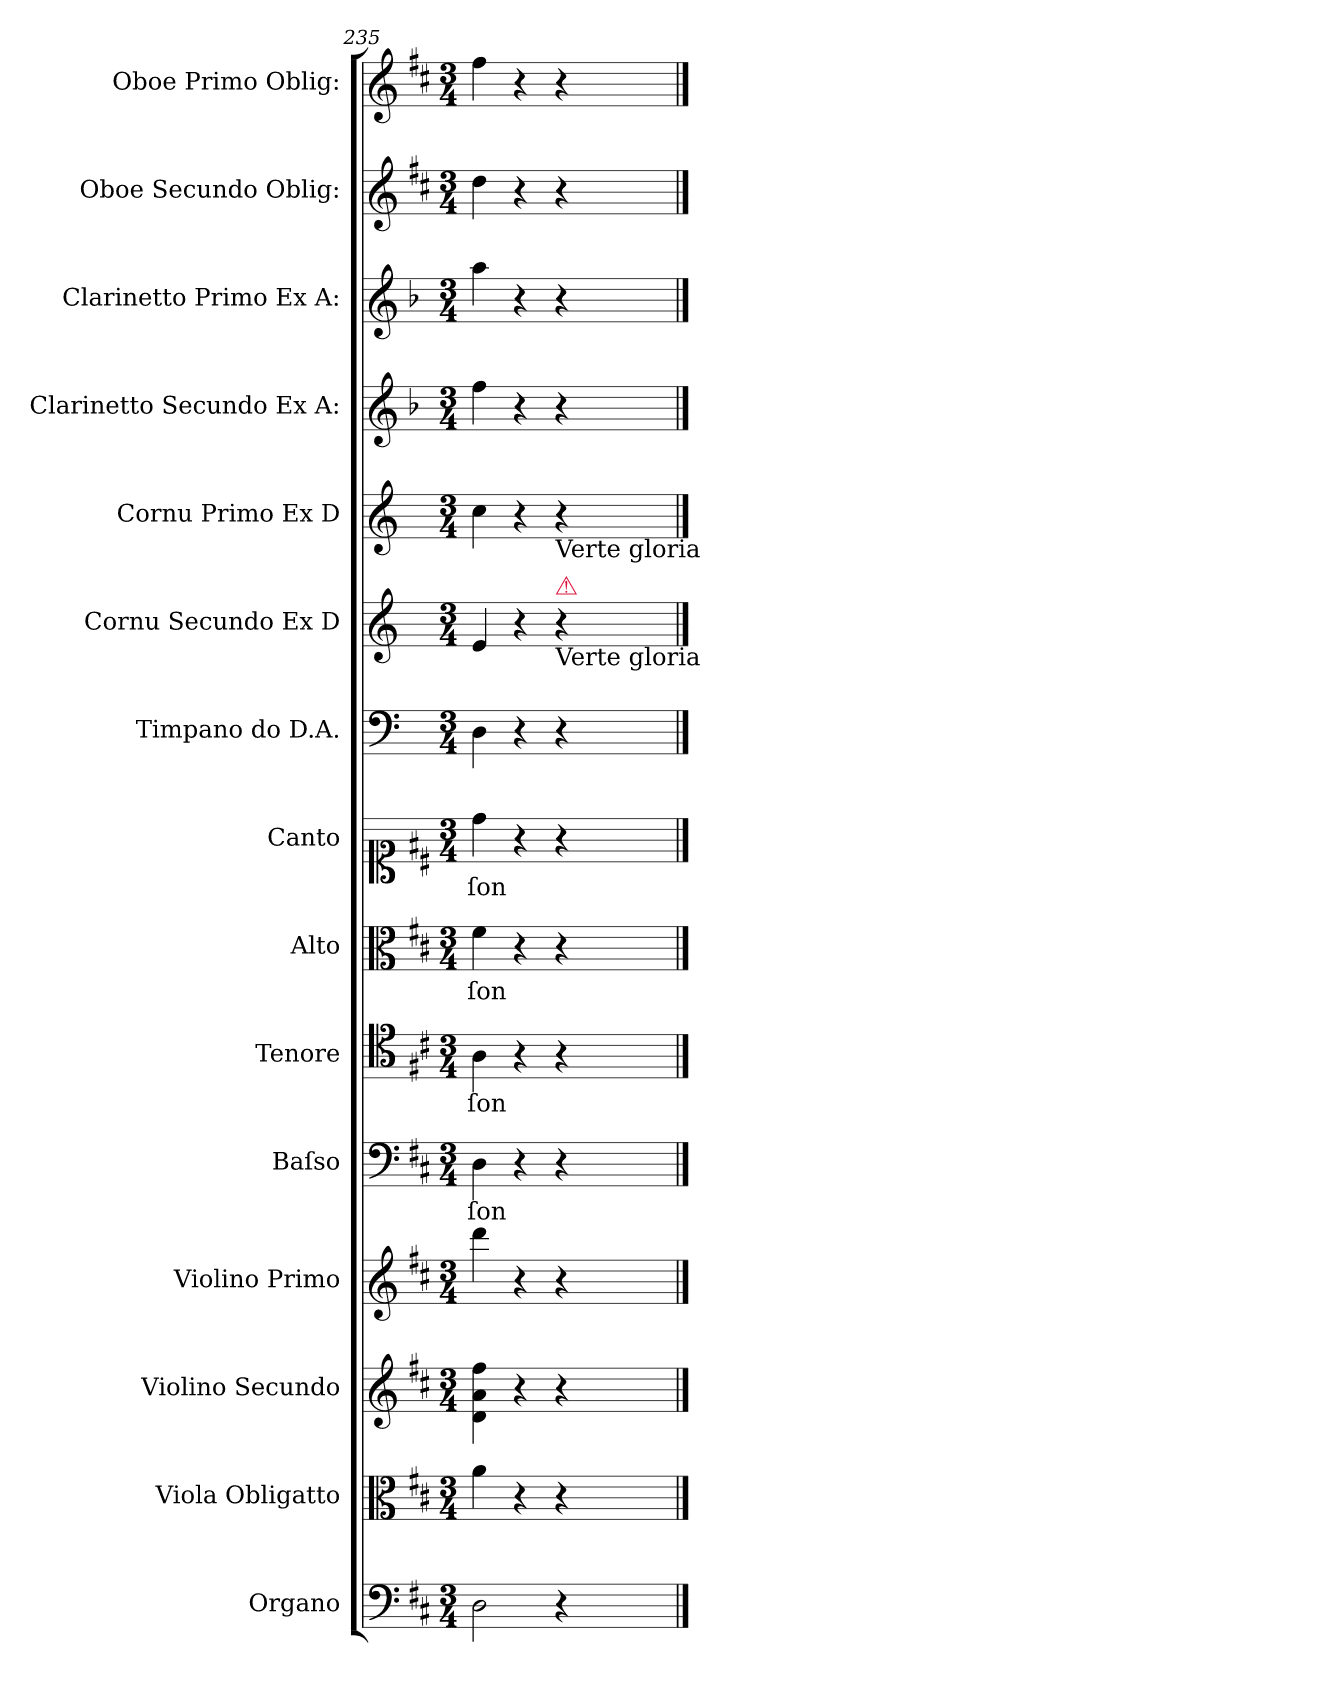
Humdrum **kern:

**kern	**kern	**kern	**kern	**kern	**text	**kern	**text	**kern	**text	**kern	**text	**kern	**kern	**kern	**kern	**kern	**kern	**kern
*part15	*part14	*part13	*part12	*part11	*part11	*part10	*part10	*part9	*part9	*part8	*part8	*part7	*part6	*part5	*part4	*part3	*part2	*part1
*staff15	*staff14	*staff13	*staff12	*staff11	*staff11	*staff10	*staff10	*staff9	*staff9	*staff8	*staff8	*staff7	*staff6	*staff5	*staff4	*staff3	*staff2	*staff1
*I"Organo	*I"Viola Obligatto	*I"Violino Secundo	*I"Violino Primo	*I"Baſso	*	*I"Tenore	*	*I"Alto	*	*I"Canto	*	*I"Timpano do D.A.	*I"Cornu Secundo Ex D	*I"Cornu Primo Ex D	*I"Clarinetto Secundo Ex A:	*I"Clarinetto Primo Ex A:	*I"Oboe Secundo Oblig:	*I"Oboe Primo Oblig:
*I'org	*I'vla obl	*I'vl 2	*I'vl 1	*I'B	*	*I'T	*	*I'A	*	*	*	*I'timp	*	*	*I'cl 2 in A	*I'cl 1 in A	*I'ob 2	*I'ob 1
*clefF4	*clefC3	*clefG2	*clefG2	*clefF4	*	*clefC4	*	*clefC3	*	*clefC1	*	*clefF4	*clefG2	*clefG2	*clefG2	*clefG2	*clefG2	*clefG2
*	*	*	*	*	*	*	*	*	*	*	*	*	*ITrd-1c-2	*ITrd-1c-2	*ITrd2c3	*ITrd2c3	*	*
*k[f#c#]	*k[f#c#]	*k[f#c#]	*k[f#c#]	*k[f#c#]	*	*k[f#c#]	*	*k[f#c#]	*	*k[f#c#]	*	*k[]	*k[f#c#]	*k[f#c#]	*k[f#c#]	*k[f#c#]	*k[f#c#]	*k[f#c#]
*M3/4	*M3/4	*M3/4	*M3/4	*M3/4	*	*M3/4	*	*M3/4	*	*M3/4	*	*M3/4	*M3/4	*M3/4	*M3/4	*M3/4	*M3/4	*M3/4
=235	=235	=235	=235	=235	=235	=235	=235	=235	=235	=235	=235	=235	=235	=235	=235	=235	=235	=235
2D\	4a\	4d\ 4a\ 4ff#\	4ddd\	4D\	-ſon	4A\	-ſon	4f#\	-ſon	4dd\	-ſon	4D\	4f#/	4dd\	4dd\	4ff#\	4dd\	4ff#\
.	4r	4r	4r	4r	.	4r	.	4r	.	4r	.	4r	4r	4r	4r	4r	4r	4r
!	!	!	!	!	!	!	!	!	!	!	!	!	!	!LO:TX:b:t=Verte gloria	!	!	!	!
!	!	!	!	!	!	!	!	!	!	!	!	!	!LO:TX:a:color=crimson:t=⚠	!	!	!	!	!
!	!	!	!	!	!	!	!	!	!	!	!	!	!LO:TX:b:t=Verte gloria	!	!	!	!	!
4r	4r	4r	4r	4r	.	4r	.	4r	.	4r	.	4r	4r	4r	4r	4r	4r	4r
==	==	==	==	==	==	==	==	==	==	==	==	==	==	==	==	==	==	==
*-	*-	*-	*-	*-	*-	*-	*-	*-	*-	*-	*-	*-	*-	*-	*-	*-	*-	*-
